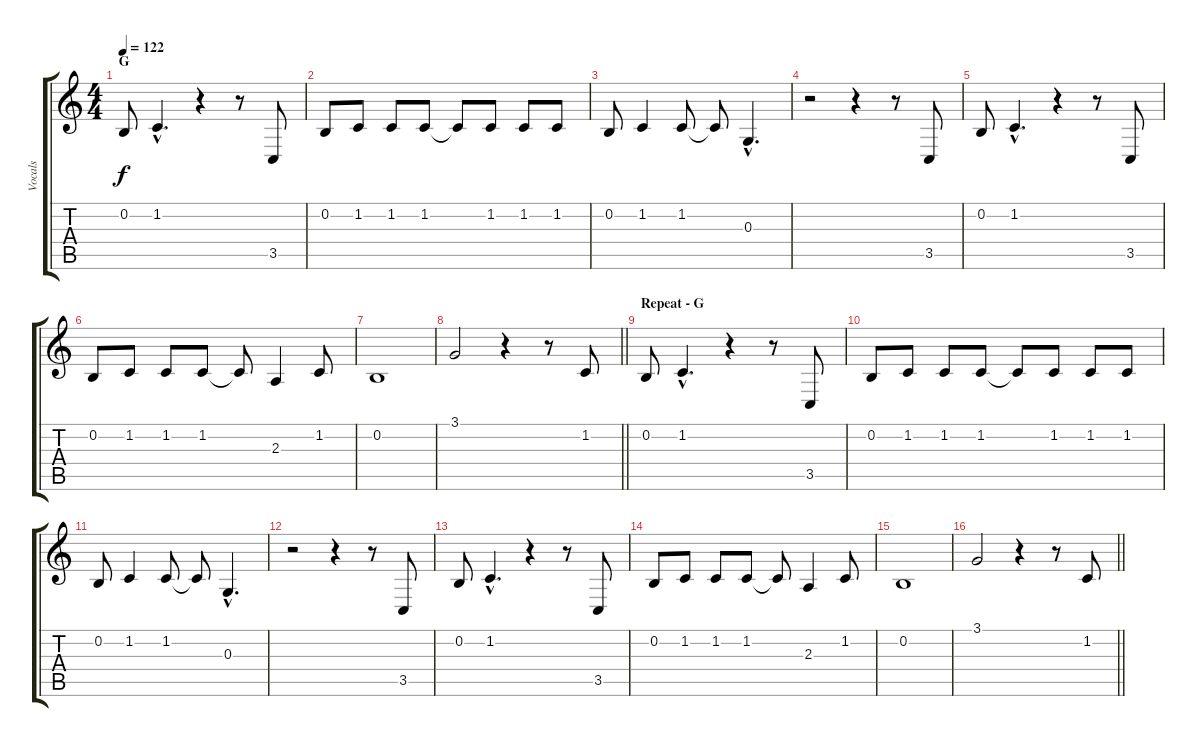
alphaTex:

\track ("Vocals" "Vocals") {instrument tenorsax}
\staff {score tabs}
\tuning (E4 B3 G3 D3 A2 E2) {hide}
\ts (4 4)
\section ("" "G")
\tempo 122
\clef g2
\ks c
0.2.8{dy f} 1.2{hac}.4{d} r.4 r.8 3.5.8 |
0.2.8 1.2.8 1.2.8 1.2.8 1.2{t}.8 1.2.8 1.2.8 1.2.8 |
0.2.8 1.2.4 1.2.8 1.2{t}.8 0.3{hac}.4{d} |
r.2 r.4 r.8 3.5.8 |
0.2.8 1.2{hac}.4{d} r.4 r.8 3.5.8 |
0.2.8 1.2.8 1.2.8 1.2.8 1.2{t}.8 2.3.4 1.2.8 |
0.2.1 |
\barLineRight lightlight
3.1.2 r.4 r.8 1.2.8 |
\section ("" "Repeat - G")
0.2.8 1.2{hac}.4{d} r.4 r.8 3.5.8 |
0.2.8 1.2.8 1.2.8 1.2.8 1.2{t}.8 1.2.8 1.2.8 1.2.8 |
0.2.8 1.2.4 1.2.8 1.2{t}.8 0.3{hac}.4{d} |
r.2 r.4 r.8 3.5.8 |
0.2.8 1.2{hac}.4{d} r.4 r.8 3.5.8 |
0.2.8 1.2.8 1.2.8 1.2.8 1.2{t}.8 2.3.4 1.2.8 |
0.2.1 |
\barLineRight lightlight
3.1.2 r.4 r.8 1.2.8
